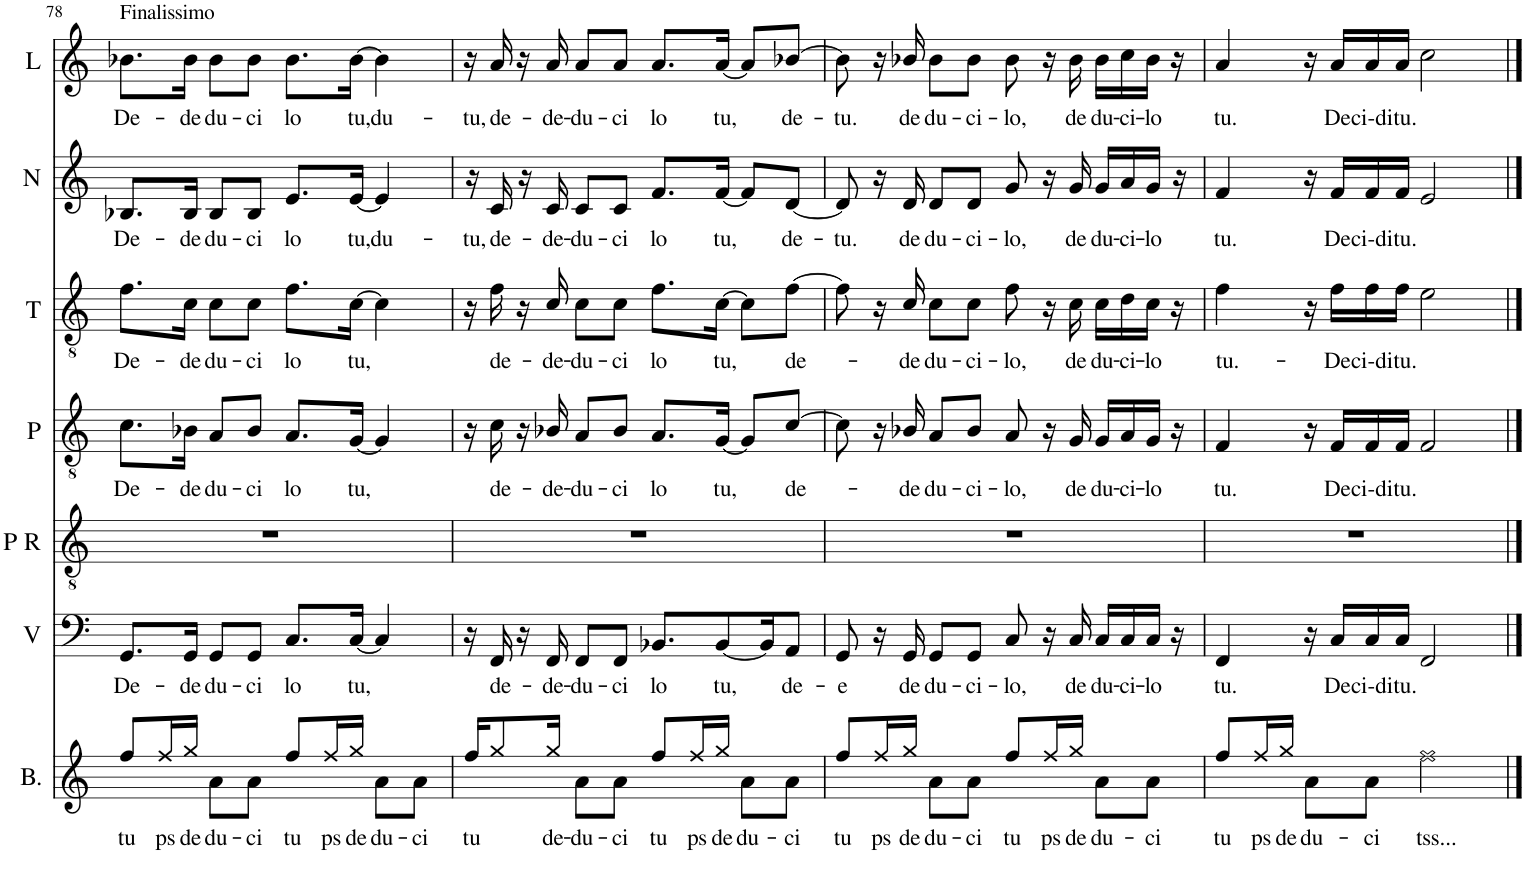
**kern	**text	**kern	**text	**kern	**kern	**text	**kern	**text	**kern	**text	**kern	**text
*part7	*part7	*part6	*part6	*part5	*part4	*part4	*part3	*part3	*part2	*part2	*part1	*part1
*staff7	*staff7	*staff6	*staff6	*staff5	*staff4	*staff4	*staff3	*staff3	*staff2	*staff2	*staff1	*staff1
*I"Bacco	*	*I"Viggo	*	*I"Parte  ritmica	*I"Patruk	*	*I"Tenor	*	*I"Natty	*	*I"Laval	*
*I'B.	*	*I'V	*	*I'P R	*I'P	*	*I'T	*	*I'N	*	*I'L	*
!!LO:PB:g=z
*clefG2	*	*clefF4	*	*clefGv2	*clefGv2	*	*clefGv2	*	*clefG2	*	*clefG2	*
*k[]	*	*k[]	*	*k[]	*k[]	*	*k[]	*	*k[]	*	*k[]	*
*M4/4	*	*M4/4	*	*M4/4	*M4/4	*	*M4/4	*	*M4/4	*	*M4/4	*
=78	=78	=78	=78	=78	=78	=78	=78	=78	=78	=78	=78	=78
!	!	!	!	!	!	!	!	!	!	!	!LO:TX:a:t=Finalissimo	!
!	!LO:LY:b	!	!LO:LY:b	!	!	!LO:LY:b	!	!LO:LY:b	!	!LO:LY:b	!	!LO:LY:b
8Rff/L	tu	8.GG/L	De-	1r	8.c\L	De-	8.f\L	De-	8.B-X/L	De-	8.b-X\L	De-
!	!LO:LY:b	!	!	!	!	!	!	!	!	!	!	!
16Rff/L	ps	.	.	.	.	.	.	.	.	.	.	.
!	!LO:LY:b	!	!LO:LY:b	!	!	!LO:LY:b	!	!LO:LY:b	!	!LO:LY:b	!	!LO:LY:b
16Rgg/JJ	de-	16GG/Jk	-de-	.	16B-X\Jk	-de-	16c\Jk	-de-	16B-/Jk	-de-	16b-\Jk	-de-
!	!LO:LY:b	!	!LO:LY:b	!	!	!LO:LY:b	!	!LO:LY:b	!	!LO:LY:b	!	!LO:LY:b
8Ra\L	-du-	8GG/L	-du-	.	8A/L	-du-	8c\L	-du-	8B-/L	-du-	8b-\L	-du-
!	!LO:LY:b	!	!LO:LY:b	!	!	!LO:LY:b	!	!LO:LY:b	!	!LO:LY:b	!	!LO:LY:b
8Ra\J	-ci	8GG/J	-ci	.	8B-/J	-ci	8c\J	-ci	8B-/J	-ci	8b-\J	-ci
!	!LO:LY:b	!	!LO:LY:b	!	!	!LO:LY:b	!	!LO:LY:b	!	!LO:LY:b	!	!LO:LY:b
8Rff/L	tu	8.C/L	lo	.	8.A/L	lo	8.f\L	lo	8.e/L	lo	8.b-\L	lo
!	!LO:LY:b	!	!	!	!	!	!	!	!	!	!	!
16Rff/L	ps	.	.	.	.	.	.	.	.	.	.	.
!	!LO:LY:b	!	!LO:LY:b	!	!	!LO:LY:b	!	!LO:LY:b	!	!LO:LY:b	!	!LO:LY:b
16Rgg/JJ	de-	[16C/Jk	tu,	.	[16G/Jk	tu,	[16c\Jk	tu,	[16e/Jk	tu,	[16b-\Jk	tu,
!	!LO:LY:b	!	!	!	!	!	!	!	!	!LO:LY:b	!	!LO:LY:b
8Ra\L	-du-	4C/]	.	.	4G/]	.	4c\]	.	4e/]	-du-	4b-\]	-du-
!	!LO:LY:b	!	!	!	!	!	!	!	!	!	!	!
8Ra\J	-ci	.	.	.	.	.	.	.	.	.	.	.
=79	=79	=79	=79	=79	=79	=79	=79	=79	=79	=79	=79	=79
!	!LO:LY:b	!	!	!	!	!	!	!	!	!LO:LY:b	!	!LO:LY:b
16Rff/KL	tu	16r	.	1r	16r	.	16r	.	16r	tu,	16r	tu,
!	!	!	!LO:LY:b	!	!	!LO:LY:b	!	!LO:LY:b	!	!LO:LY:b	!	!LO:LY:b
8Rgg/	.	16FF/	de-	.	16c\	de-	16f\	de-	16c/	de-	16a/	de-
.	.	16r	.	.	16r	.	16r	.	16r	.	16r	.
!	!LO:LY:b	!	!LO:LY:b	!	!	!LO:LY:b	!	!LO:LY:b	!	!LO:LY:b	!	!LO:LY:b
16Rgg/Jk	de-	16FF/	-de-	.	16B-X/	-de-	16c/	-de-	16c/	-de-	16a/	-de-
!	!LO:LY:b	!	!LO:LY:b	!	!	!LO:LY:b	!	!LO:LY:b	!	!LO:LY:b	!	!LO:LY:b
8Ra\L	-du-	8FF/L	-du-	.	8A/L	-du-	8c\L	-du-	8c/L	-du-	8a/L	-du-
!	!LO:LY:b	!	!LO:LY:b	!	!	!LO:LY:b	!	!LO:LY:b	!	!LO:LY:b	!	!LO:LY:b
8Ra\J	-ci	8FF/J	-ci	.	8B-/J	-ci	8c\J	-ci	8c/J	-ci	8a/J	-ci
!	!LO:LY:b	!	!LO:LY:b	!	!	!LO:LY:b	!	!LO:LY:b	!	!LO:LY:b	!	!LO:LY:b
8Rff/L	tu	8.BB-X/L	lo	.	8.A/L	lo	8.f\L	lo	8.f/L	lo	8.a/L	lo
!	!LO:LY:b	!	!	!	!	!	!	!	!	!	!	!
16Rff/L	ps	.	.	.	.	.	.	.	.	.	.	.
!	!LO:LY:b	!	!LO:LY:b	!	!	!LO:LY:b	!	!LO:LY:b	!	!LO:LY:b	!	!LO:LY:b
16Rgg/JJ	de-	[8BB-/	tu,	.	[16G/Jk	tu,	[16c\Jk	tu,	[16f/Jk	tu,	[16a/Jk	tu,
!	!LO:LY:b	!	!	!	!	!	!	!	!	!	!	!
8Ra\L	-du-	.	.	.	8G/L]	.	8c\L]	.	8f/L]	.	8a/L]	.
.	.	16BB-/K]	.	.	.	.	.	.	.	.	.	.
!	!LO:LY:b	!	!LO:LY:b	!	!	!LO:LY:b	!	!LO:LY:b	!	!LO:LY:b	!	!LO:LY:b
8Ra\J	-ci	8AA/J	de-	.	[8c/J	de-	[8f\J	de-	[8d/J	de-	[8b-X/J	de-
=80	=80	=80	=80	=80	=80	=80	=80	=80	=80	=80	=80	=80
!	!LO:LY:b	!	!LO:LY:b	!	!	!	!	!	!	!LO:LY:b	!	!LO:LY:b
8Rff/L	tu	8GG/	e	1r	8c\]	.	8f\]	.	8d/]	tu.	8b-\]	tu.
!	!LO:LY:b	!	!	!	!	!	!	!	!	!	!	!
16Rff/L	ps	16r	.	.	16r	.	16r	.	16r	.	16r	.
!	!LO:LY:b	!	!LO:LY:b	!	!	!LO:LY:b	!	!LO:LY:b	!	!LO:LY:b	!	!LO:LY:b
16Rgg/JJ	de-	16GG/	-de-	.	16B-X/	-de-	16c/	-de-	16d/	-de-	16b-X/	-de-
!	!LO:LY:b	!	!LO:LY:b	!	!	!LO:LY:b	!	!LO:LY:b	!	!LO:LY:b	!	!LO:LY:b
8Ra\L	-du-	8GG/L	-du-	.	8A/L	-du-	8c\L	-du-	8d/L	-du-	8b-\L	-du-
!	!LO:LY:b	!	!LO:LY:b	!	!	!LO:LY:b	!	!LO:LY:b	!	!LO:LY:b	!	!LO:LY:b
8Ra\J	-ci	8GG/J	-ci-	.	8B-/J	-ci-	8c\J	-ci-	8d/J	-ci-	8b-\J	-ci-
!	!LO:LY:b	!	!LO:LY:b	!	!	!LO:LY:b	!	!LO:LY:b	!	!LO:LY:b	!	!LO:LY:b
8Rff/L	tu	8C/	-lo,	.	8A/	-lo,	8f\	-lo,	8g/	-lo,	8b-\	-lo,
!	!LO:LY:b	!	!	!	!	!	!	!	!	!	!	!
16Rff/L	ps	16r	.	.	16r	.	16r	.	16r	.	16r	.
!	!LO:LY:b	!	!LO:LY:b	!	!	!LO:LY:b	!	!LO:LY:b	!	!LO:LY:b	!	!LO:LY:b
16Rgg/JJ	de-	16C/	de-	.	16G/	de-	16c\	de-	16g/	de-	16b-\	de-
!	!LO:LY:b	!	!LO:LY:b	!	!	!LO:LY:b	!	!LO:LY:b	!	!LO:LY:b	!	!LO:LY:b
8Ra\L	-du-	16C/LL	-du-	.	16G/LL	-du-	16c\LL	-du-	16g/LL	-du-	16b-\LL	-du-
!	!	!	!LO:LY:b	!	!	!LO:LY:b	!	!LO:LY:b	!	!LO:LY:b	!	!LO:LY:b
.	.	16C/	-ci-	.	16A/	-ci-	16d\	-ci-	16a/	-ci-	16cc\	-ci-
!	!LO:LY:b	!	!LO:LY:b	!	!	!LO:LY:b	!	!LO:LY:b	!	!LO:LY:b	!	!LO:LY:b
8Ra\J	-ci	16C/JJ	-lo	.	16G/JJ	-lo	16c\JJ	-lo	16g/JJ	-lo	16b-\JJ	-lo
.	.	16r	.	.	16r	.	16r	.	16r	.	16r	.
=81	=81	=81	=81	=81	=81	=81	=81	=81	=81	=81	=81	=81
!	!LO:LY:b	!	!LO:LY:b	!	!	!LO:LY:b	!	!LO:LY:b	!	!LO:LY:b	!	!LO:LY:b
8Rff/L	tu	4FF/	tu.	1r	4F/	tu.	4f\	tu.-	4f/	tu.	4a/	tu.
!	!LO:LY:b	!	!	!	!	!	!	!	!	!	!	!
16Rff/L	ps	.	.	.	.	.	.	.	.	.	.	.
!	!LO:LY:b	!	!	!	!	!	!	!	!	!	!	!
16Rgg/JJ	de-	.	.	.	.	.	.	.	.	.	.	.
!	!LO:LY:b	!	!	!	!	!	!	!	!	!	!	!
8Ra\L	-du-	16r	.	.	16r	.	16r	.	16r	.	16r	.
!	!	!	!LO:LY:b	!	!	!LO:LY:b	!	!LO:LY:b	!	!LO:LY:b	!	!LO:LY:b
.	.	16C/LL	De-	.	16F/LL	De-	16f\LL	De-	16f/LL	De-	16a/LL	De-
!	!LO:LY:b	!	!LO:LY:b	!	!	!LO:LY:b	!	!LO:LY:b	!	!LO:LY:b	!	!LO:LY:b
8Ra\J	-ci	16C/	-ci-di	.	16F/	-ci-di	16f\	-ci-di	16f/	-ci-di	16a/	-ci-di
!	!	!	!LO:LY:b	!	!	!LO:LY:b	!	!LO:LY:b	!	!LO:LY:b	!	!LO:LY:b
.	.	16C/JJ	tu.	.	16F/JJ	tu.	16f\JJ	tu.	16f/JJ	tu.	16a/JJ	tu.
!	!LO:LY:b	!	!	!	!	!	!	!	!	!	!	!
2Rff\	tss...	2FF/	.	.	2F/	.	2e\	.	2e/	.	2cc\	.
==	==	==	==	==	==	==	==	==	==	==	==	==
*-	*-	*-	*-	*-	*-	*-	*-	*-	*-	*-	*-	*-
